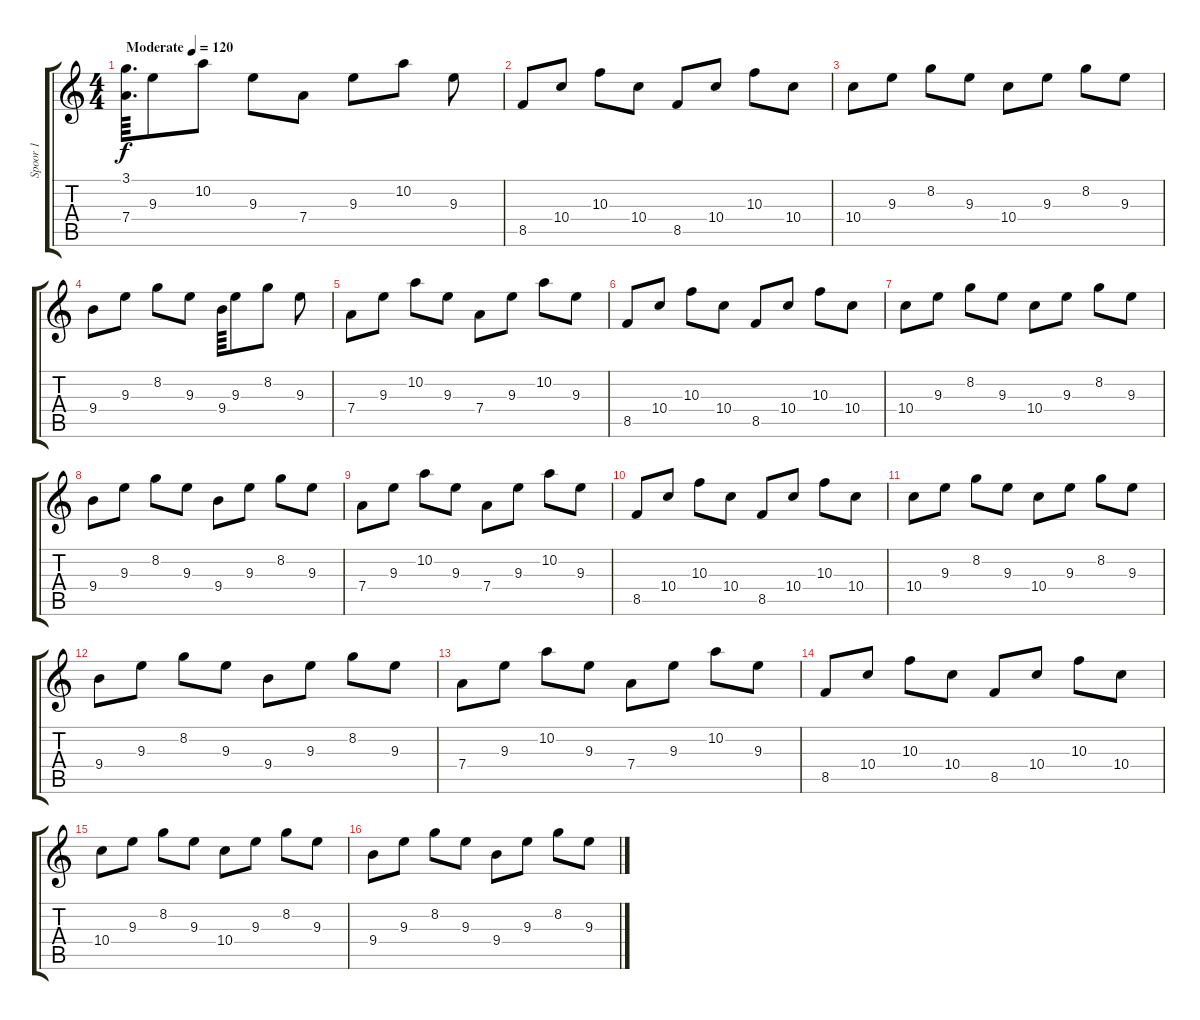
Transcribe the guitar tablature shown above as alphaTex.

\track ("Spoor 1" "Spoor 1") {instrument electricguitarclean}
\staff {score tabs}
\tuning (E4 B3 G3 D3 A2 E2) {hide}
\ts (4 4)
\tempo (120 "Moderate")
\clef g2
\ks c
(3.1 7.4).64{d dy f instrument electricguitarclean} 9.3.8 10.2.8 9.3.8 7.4.8 9.3.8 10.2.8 9.3.8 |
8.5.8 10.4.8 10.3.8 10.4.8 8.5.8 10.4.8 10.3.8 10.4.8 |
10.4.8 9.3.8 8.2.8 9.3.8 10.4.8 9.3.8 8.2.8 9.3.8 |
9.4.8 9.3.8 8.2.8 9.3.8 9.4.64 9.3.8 8.2.8 9.3.8 |
7.4.8 9.3.8 10.2.8 9.3.8 7.4.8 9.3.8 10.2.8 9.3.8 |
8.5.8 10.4.8 10.3.8 10.4.8 8.5.8 10.4.8 10.3.8 10.4.8 |
10.4.8 9.3.8 8.2.8 9.3.8 10.4.8 9.3.8 8.2.8 9.3.8 |
9.4.8 9.3.8 8.2.8 9.3.8 9.4.8 9.3.8 8.2.8 9.3.8 |
7.4.8 9.3.8 10.2.8 9.3.8 7.4.8 9.3.8 10.2.8 9.3.8 |
8.5.8 10.4.8 10.3.8 10.4.8 8.5.8 10.4.8 10.3.8 10.4.8 |
10.4.8 9.3.8 8.2.8 9.3.8 10.4.8 9.3.8 8.2.8 9.3.8 |
9.4.8 9.3.8 8.2.8 9.3.8 9.4.8 9.3.8 8.2.8 9.3.8 |
7.4.8 9.3.8 10.2.8 9.3.8 7.4.8 9.3.8 10.2.8 9.3.8 |
8.5.8 10.4.8 10.3.8 10.4.8 8.5.8 10.4.8 10.3.8 10.4.8 |
10.4.8 9.3.8 8.2.8 9.3.8 10.4.8 9.3.8 8.2.8 9.3.8 |
9.4.8 9.3.8 8.2.8 9.3.8 9.4.8 9.3.8 8.2.8 9.3.8
